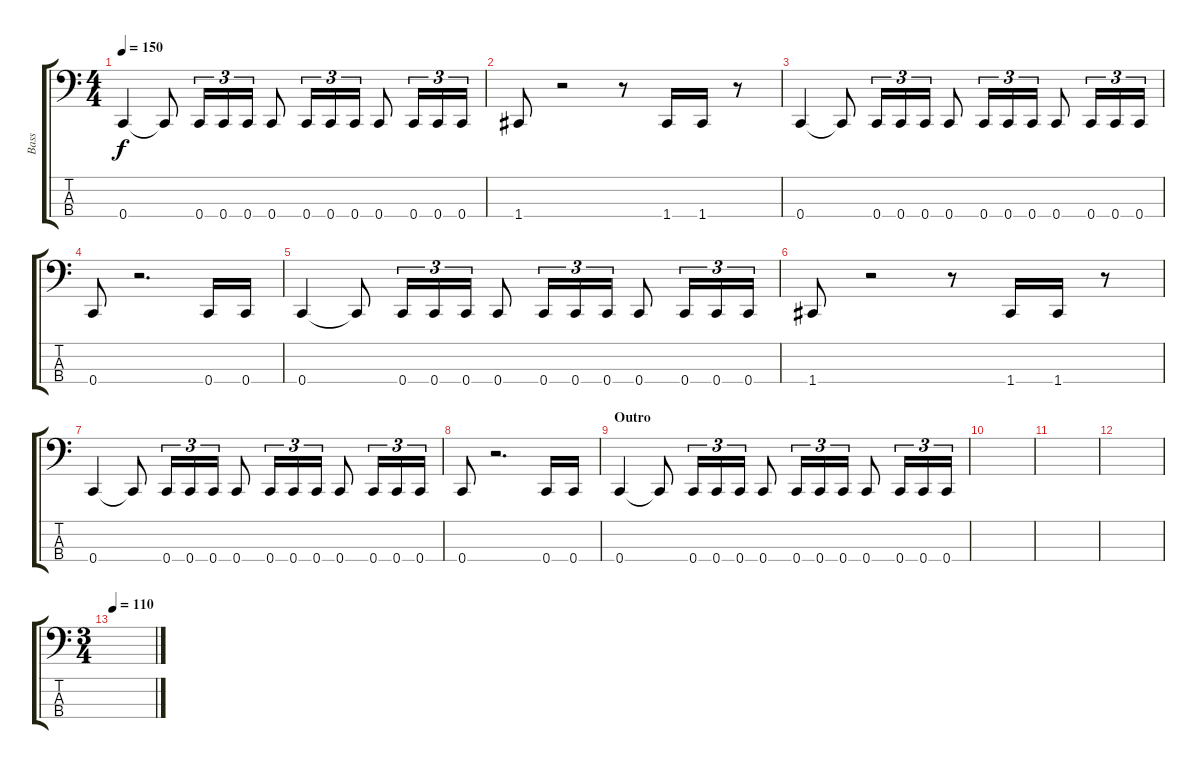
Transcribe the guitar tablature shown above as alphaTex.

\track ("Bass" "Bass") {instrument electricbasspick}
\staff {score tabs}
\tuning (F2 C2 G1 C1) {hide}
\ts (4 4)
\tempo 150
\clef f4
\ks c
0.4.4{dy f} 0.4{t}.8 0.4.16{tu (3 2)} 0.4.16{tu (3 2)} 0.4.16{tu (3 2)} 0.4.8 0.4.16{tu (3 2)} 0.4.16{tu (3 2)} 0.4.16{tu (3 2)} 0.4.8 0.4.16{tu (3 2)} 0.4.16{tu (3 2)} 0.4.16{tu (3 2)} |
1.4.8 r.2 r.8 1.4.16 1.4.16 r.8 |
0.4.4 0.4{t}.8 0.4.16{tu (3 2)} 0.4.16{tu (3 2)} 0.4.16{tu (3 2)} 0.4.8 0.4.16{tu (3 2)} 0.4.16{tu (3 2)} 0.4.16{tu (3 2)} 0.4.8 0.4.16{tu (3 2)} 0.4.16{tu (3 2)} 0.4.16{tu (3 2)} |
0.4.8 r.2{d} 0.4.16 0.4.16 |
0.4.4 0.4{t}.8 0.4.16{tu (3 2)} 0.4.16{tu (3 2)} 0.4.16{tu (3 2)} 0.4.8 0.4.16{tu (3 2)} 0.4.16{tu (3 2)} 0.4.16{tu (3 2)} 0.4.8 0.4.16{tu (3 2)} 0.4.16{tu (3 2)} 0.4.16{tu (3 2)} |
1.4.8 r.2 r.8 1.4.16 1.4.16 r.8 |
0.4.4{volume 0} 0.4{t}.8 0.4.16{tu (3 2)} 0.4.16{tu (3 2)} 0.4.16{tu (3 2)} 0.4.8 0.4.16{tu (3 2)} 0.4.16{tu (3 2)} 0.4.16{tu (3 2)} 0.4.8 0.4.16{tu (3 2)} 0.4.16{tu (3 2)} 0.4.16{tu (3 2)} |
0.4.8 r.2{d} 0.4.16 0.4.16 |
\section ("" "Outro")
0.4.4 0.4{t}.8 0.4.16{tu (3 2)} 0.4.16{tu (3 2)} 0.4.16{tu (3 2)} 0.4.8 0.4.16{tu (3 2)} 0.4.16{tu (3 2)} 0.4.16{tu (3 2)} 0.4.8 0.4.16{tu (3 2)} 0.4.16{tu (3 2)} 0.4.16{tu (3 2)} |
|
|
|
\ts (3 4)
\tempo 110
